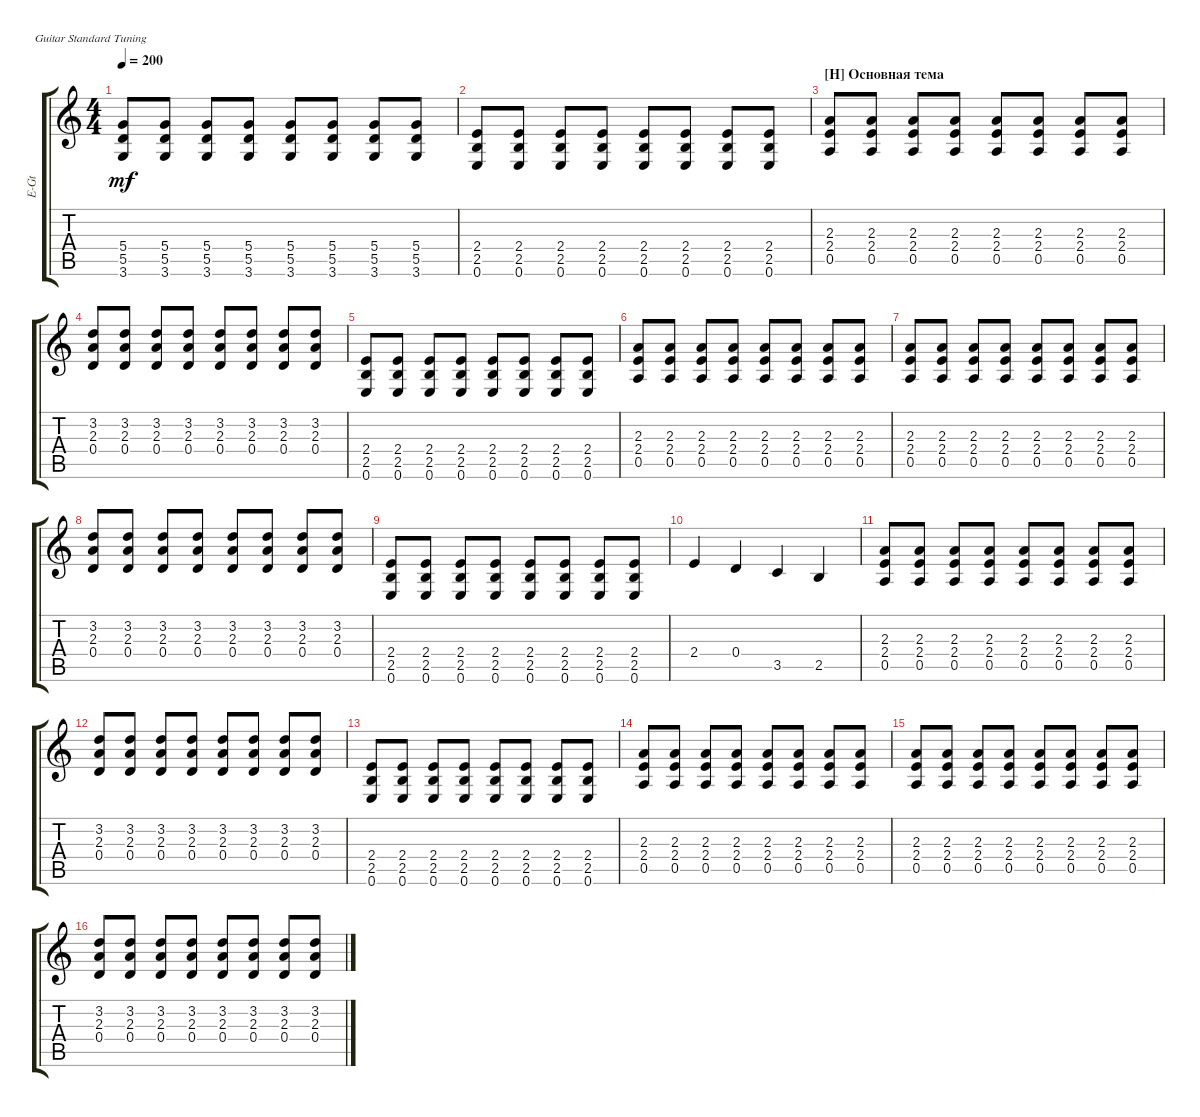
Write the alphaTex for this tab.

\track ("Electric Guitar" "E-Gt") {instrument overdrivenguitar}
\staff {score tabs}
\tuning (E4 B3 G3 D3 A2 E2)
\ts (4 4)
\tempo 200
\clef g2
\ks c
(3.6 5.5 5.4).8{dy mf} (3.6 5.5 5.4).8 (3.6 5.5 5.4).8 (3.6 5.5 5.4).8 (3.6 5.5 5.4).8 (3.6 5.5 5.4).8 (3.6 5.5 5.4).8 (3.6 5.5 5.4).8 |
(0.6 2.5 2.4).8 (0.6 2.5 2.4).8 (0.6 2.5 2.4).8 (0.6 2.5 2.4).8 (0.6 2.5 2.4).8 (0.6 2.5 2.4).8 (0.6 2.5 2.4).8 (0.6 2.5 2.4).8 |
\section ("H" "Основная тема")
(0.5 2.4 2.3).8 (0.5 2.4 2.3).8 (0.5 2.4 2.3).8 (0.5 2.4 2.3).8 (0.5 2.4 2.3).8 (0.5 2.4 2.3).8 (0.5 2.4 2.3).8 (0.5 2.4 2.3).8 |
(0.4 2.3 3.2).8 (0.4 2.3 3.2).8 (0.4 2.3 3.2).8 (0.4 2.3 3.2).8 (0.4 2.3 3.2).8 (0.4 2.3 3.2).8 (0.4 2.3 3.2).8 (0.4 2.3 3.2).8 |
(0.6 2.5 2.4).8 (0.6 2.5 2.4).8 (0.6 2.5 2.4).8 (0.6 2.5 2.4).8 (0.6 2.5 2.4).8 (0.6 2.5 2.4).8 (0.6 2.5 2.4).8 (0.6 2.5 2.4).8 |
(0.5 2.4 2.3).8 (0.5 2.4 2.3).8 (0.5 2.4 2.3).8 (0.5 2.4 2.3).8 (0.5 2.4 2.3).8 (0.5 2.4 2.3).8 (0.5 2.4 2.3).8 (0.5 2.4 2.3).8 |
(0.5 2.4 2.3).8 (0.5 2.4 2.3).8 (0.5 2.4 2.3).8 (0.5 2.4 2.3).8 (0.5 2.4 2.3).8 (0.5 2.4 2.3).8 (0.5 2.4 2.3).8 (0.5 2.4 2.3).8 |
(0.4 2.3 3.2).8 (0.4 2.3 3.2).8 (0.4 2.3 3.2).8 (0.4 2.3 3.2).8 (0.4 2.3 3.2).8 (0.4 2.3 3.2).8 (0.4 2.3 3.2).8 (0.4 2.3 3.2).8 |
(0.6 2.5 2.4).8 (0.6 2.5 2.4).8 (0.6 2.5 2.4).8 (0.6 2.5 2.4).8 (0.6 2.5 2.4).8 (0.6 2.5 2.4).8 (0.6 2.5 2.4).8 (0.6 2.5 2.4).8 |
2.4.4 0.4.4 3.5.4 2.5.4 |
(0.5 2.4 2.3).8 (0.5 2.4 2.3).8 (0.5 2.4 2.3).8 (0.5 2.4 2.3).8 (0.5 2.4 2.3).8 (0.5 2.4 2.3).8 (0.5 2.4 2.3).8 (0.5 2.4 2.3).8 |
(0.4 2.3 3.2).8 (0.4 2.3 3.2).8 (0.4 2.3 3.2).8 (0.4 2.3 3.2).8 (0.4 2.3 3.2).8 (0.4 2.3 3.2).8 (0.4 2.3 3.2).8 (0.4 2.3 3.2).8 |
(0.6 2.5 2.4).8 (0.6 2.5 2.4).8 (0.6 2.5 2.4).8 (0.6 2.5 2.4).8 (0.6 2.5 2.4).8 (0.6 2.5 2.4).8 (0.6 2.5 2.4).8 (0.6 2.5 2.4).8 |
(0.5 2.4 2.3).8 (0.5 2.4 2.3).8 (0.5 2.4 2.3).8 (0.5 2.4 2.3).8 (0.5 2.4 2.3).8 (0.5 2.4 2.3).8 (0.5 2.4 2.3).8 (0.5 2.4 2.3).8 |
(0.5 2.4 2.3).8 (0.5 2.4 2.3).8 (0.5 2.4 2.3).8 (0.5 2.4 2.3).8 (0.5 2.4 2.3).8 (0.5 2.4 2.3).8 (0.5 2.4 2.3).8 (0.5 2.4 2.3).8 |
(0.4 2.3 3.2).8 (0.4 2.3 3.2).8 (0.4 2.3 3.2).8 (0.4 2.3 3.2).8 (0.4 2.3 3.2).8 (0.4 2.3 3.2).8 (0.4 2.3 3.2).8 (0.4 2.3 3.2).8
